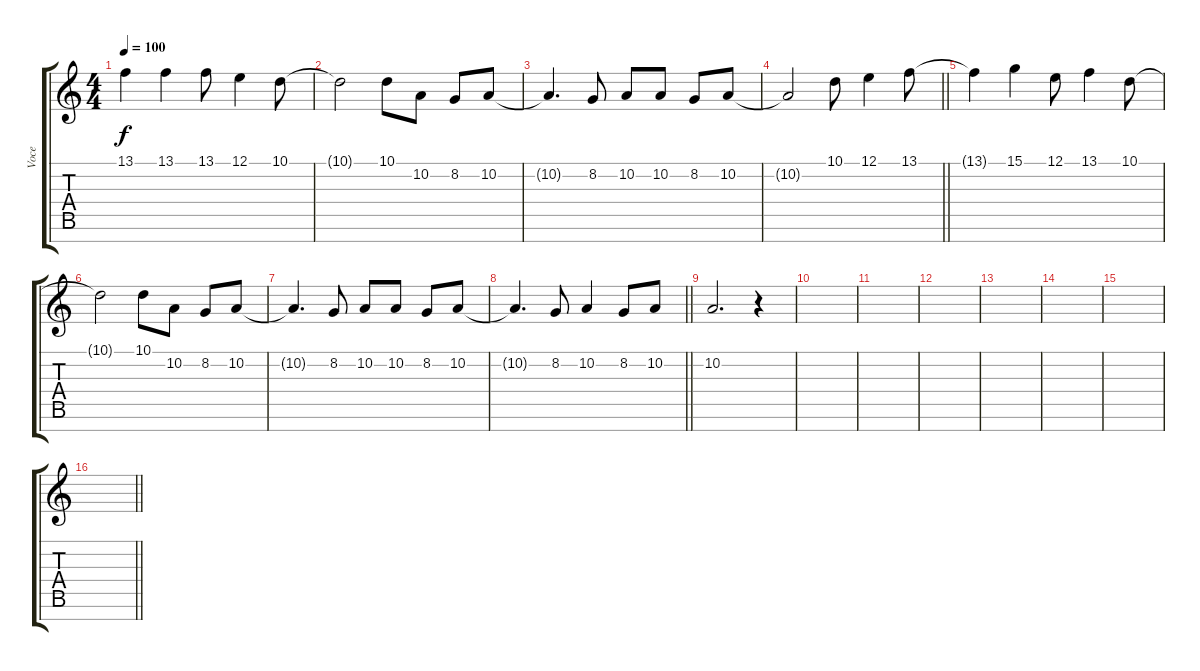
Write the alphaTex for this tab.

\track ("Voce" "Voce") {instrument lead1square}
\staff {score tabs}
\tuning (E4 B3 G3 D3 A2 E2 B1) {hide}
\ts (4 4)
\tempo 100
\clef g2
\ks c
13.1{t}.4{dy f} 13.1.4 13.1.8 12.1.4 10.1.8 |
10.1{t}.2 10.1.8 10.2.8 8.2.8 10.2.8 |
10.2{t}.4{d} 8.2.8 10.2.8 10.2.8 8.2.8 10.2.8 |
\barLineRight lightlight
10.2{t}.2 10.1.8 12.1.4 13.1.8 |
13.1{t}.4 15.1.4 12.1.8 13.1.4 10.1.8 |
10.1{t}.2 10.1.8 10.2.8 8.2.8 10.2.8 |
10.2{t}.4{d} 8.2.8 10.2.8 10.2.8 8.2.8 10.2.8 |
\barLineRight lightlight
10.2{t}.4{d} 8.2.8 10.2.4 8.2.8 10.2.8 |
10.2.2{d} r.4 |
|
|
|
|
|
|
\barLineRight lightlight
